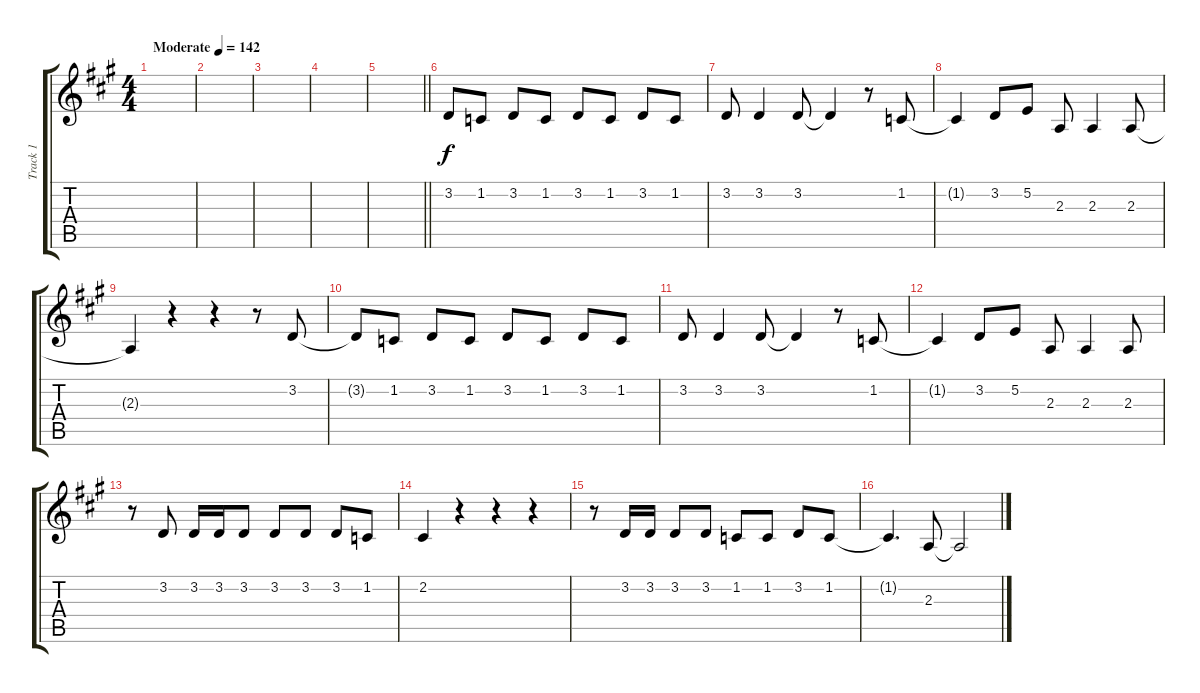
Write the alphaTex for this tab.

\track ("Track 1" "Track 1") {instrument tenorsax}
\staff {score tabs}
\tuning (E4 B3 G3 D3 A2 E2) {hide}
\ts (4 4)
\tempo (142 "Moderate")
\clef g2
\ks a
|
|
|
|
\barLineRight lightlight
|
3.2.8 1.2.8 3.2.8 1.2.8 3.2.8 1.2.8 3.2.8 1.2.8 |
3.2.8 3.2.4 3.2.8 3.2{t}.4 r.8 1.2.8 |
1.2{t}.4 3.2.8 5.2.8 2.3.8 2.3.4 2.3.8 |
2.3{t}.4 r.4 r.4 r.8 3.2.8 |
3.2{t}.8 1.2.8 3.2.8 1.2.8 3.2.8 1.2.8 3.2.8 1.2.8 |
3.2.8 3.2.4 3.2.8 3.2{t}.4 r.8 1.2.8 |
1.2{t}.4 3.2.8 5.2.8 2.3.8 2.3.4 2.3.8 |
r.8 3.2.8 3.2.16 3.2.16 3.2.8 3.2.8 3.2.8 3.2.8 1.2.8 |
2.2.4 r.4 r.4 r.4 |
r.8 3.2.16 3.2.16 3.2.8 3.2.8 1.2.8 1.2.8 3.2.8 1.2.8 |
1.2{t}.4{d} 2.3.8 2.3{t}.2
